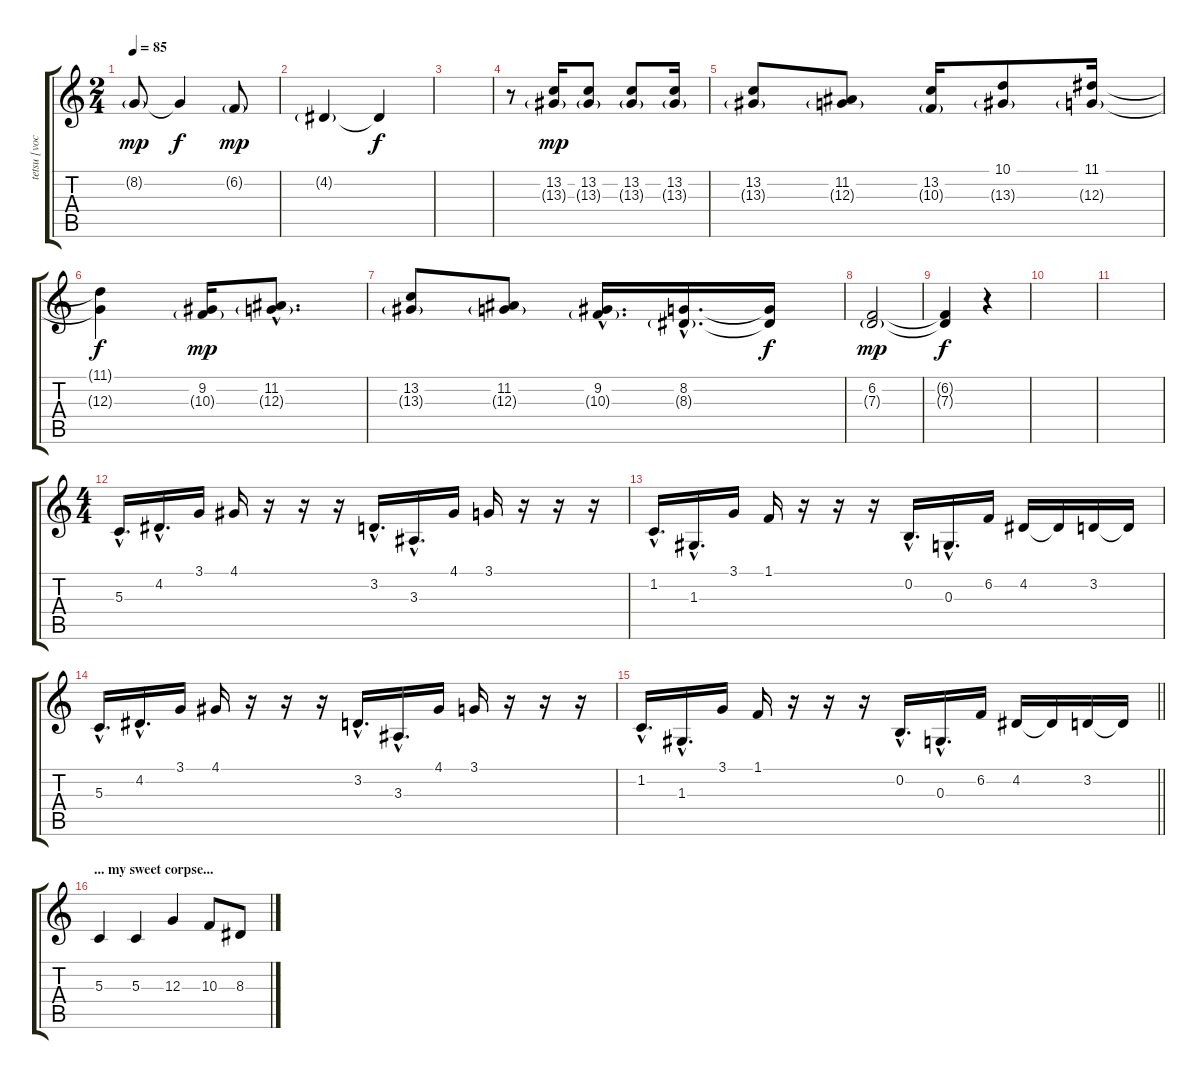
\track ("tetsu [vocal]" "tetsu [voc") {instrument lead6voice}
\staff {score tabs}
\tuning (E4 B3 G3 D3 A2 E2) {hide}
\ts (2 4)
\tempo 85
\clef g2
\ks c
8.2{g}.8{dy mp} 8.2{t}.4{dy f} 6.2{g}.8{dy mp} |
4.2{g}.4 4.2{t}.4{dy f} |
|
r.8 (13.2 13.3{g}).16{dy mp} (13.2 13.3{g}).8 (13.2 13.3{g}).8 (13.2 13.3{g}).16 |
(13.2 13.3{g}).8 (11.2 12.3{g}).8 (13.2 10.3{g}).16 (10.1 13.3{g}).8 (11.1 12.3{g}).16 |
(11.1{t} 12.3{t}).4{dy f} (9.2 10.3{g}).16{dy mp} (11.2{hac} 12.3{g hac}).8{d} |
(13.2 13.3{g}).8 (11.2 12.3{g}).8 (9.2{hac} 10.3{g hac}).16{d} (8.2{hac} 8.3{g hac}).16{d} (8.2{t} 8.3{t}).16{dy f} |
(6.2 7.3{g}).2{dy mp} |
(6.2{t} 7.3{t}).4{dy f} r.4 |
|
|
\ts (4 4)
5.3{hac}.16{d} 4.2{hac}.16{d} 3.1.16 4.1.16 r.16 r.16 r.16 3.2{hac}.16{d} 3.3{hac}.16{d} 4.1.16 3.1.16 r.16 r.16 r.16 |
1.2{hac}.16{d} 1.3{hac}.16{d} 3.1.16 1.1.16 r.16 r.16 r.16 0.2{hac}.16{d} 0.3{hac}.16{d} 6.2.16 4.2.16 4.2{t}.16 3.2.16 3.2{t}.16 |
5.3{hac}.16{d} 4.2{hac}.16{d} 3.1.16 4.1.16 r.16 r.16 r.16 3.2{hac}.16{d} 3.3{hac}.16{d} 4.1.16 3.1.16 r.16 r.16 r.16 |
\barLineRight lightlight
1.2{hac}.16{d} 1.3{hac}.16{d} 3.1.16 1.1.16 r.16 r.16 r.16 0.2{hac}.16{d} 0.3{hac}.16{d} 6.2.16 4.2.16 4.2{t}.16 3.2.16 3.2{t}.16 |
\section ("" "... my sweet corpse...")
5.3.4 5.3.4 12.3.4 10.3.8 8.3.8
